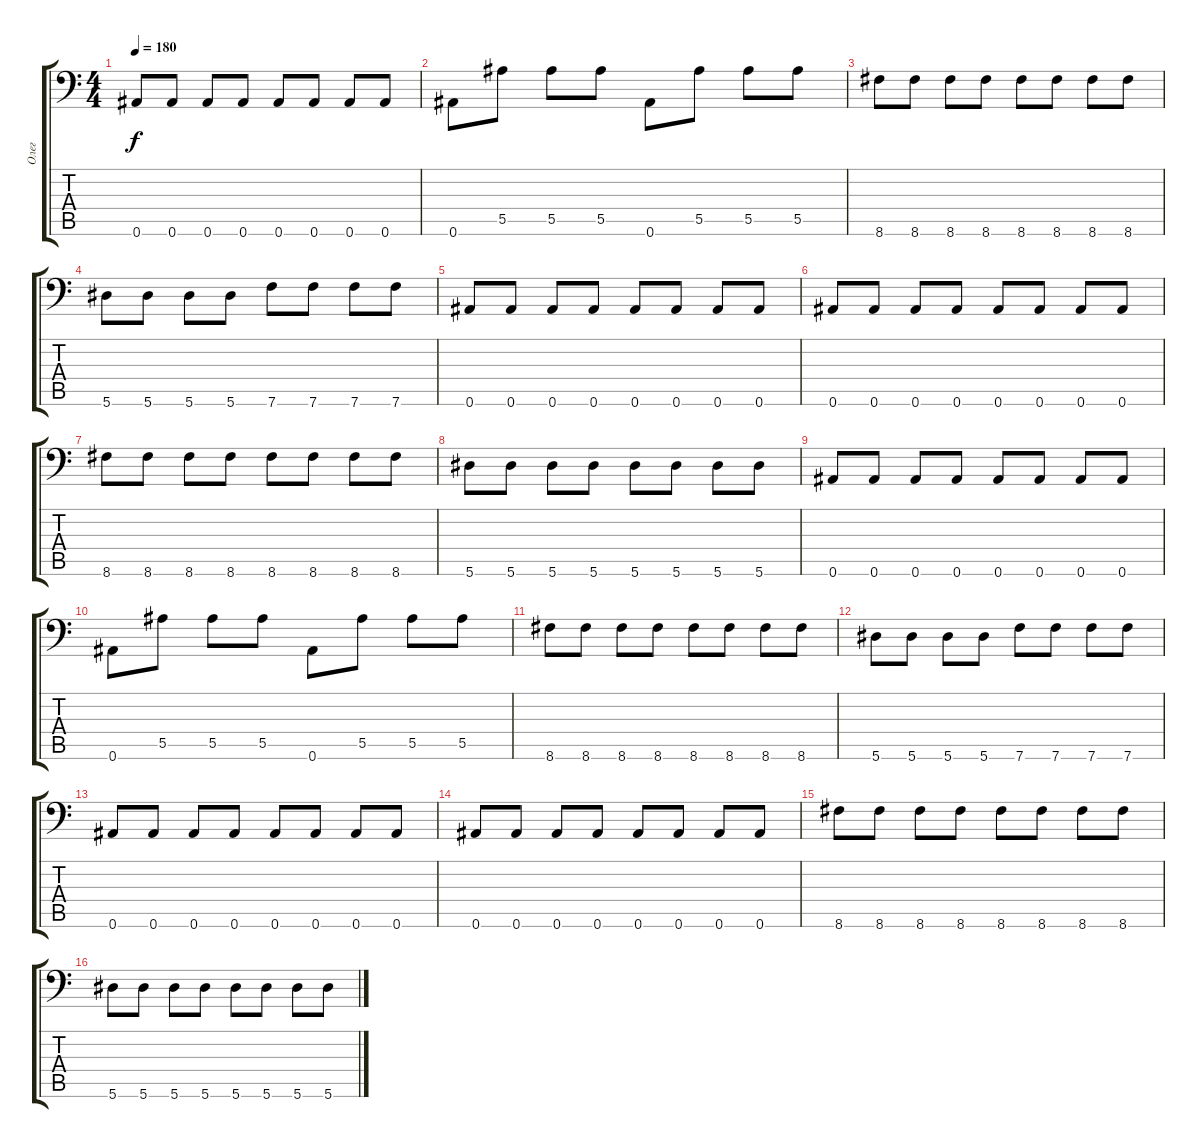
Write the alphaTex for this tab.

\track ("Олег" "Олег") {instrument distortionguitar}
\staff {score tabs}
\tuning (C4 G3 Eb3 Bb2 F2 Bb1) {hide}
\ts (4 4)
\tempo 180
\clef f4
\ks c
0.6.8{dy f} 0.6.8 0.6.8 0.6.8 0.6.8 0.6.8 0.6.8 0.6.8 |
0.6.8 5.5.8 5.5.8 5.5.8 0.6.8 5.5.8 5.5.8 5.5.8 |
8.6.8 8.6.8 8.6.8 8.6.8 8.6.8 8.6.8 8.6.8 8.6.8 |
5.6.8 5.6.8 5.6.8 5.6.8 7.6.8 7.6.8 7.6.8 7.6.8 |
0.6.8 0.6.8 0.6.8 0.6.8 0.6.8 0.6.8 0.6.8 0.6.8 |
0.6.8 0.6.8 0.6.8 0.6.8 0.6.8 0.6.8 0.6.8 0.6.8 |
8.6.8 8.6.8 8.6.8 8.6.8 8.6.8 8.6.8 8.6.8 8.6.8 |
5.6.8 5.6.8 5.6.8 5.6.8 5.6.8 5.6.8 5.6.8 5.6.8 |
0.6.8 0.6.8 0.6.8 0.6.8 0.6.8 0.6.8 0.6.8 0.6.8 |
0.6.8 5.5.8 5.5.8 5.5.8 0.6.8 5.5.8 5.5.8 5.5.8 |
8.6.8 8.6.8 8.6.8 8.6.8 8.6.8 8.6.8 8.6.8 8.6.8 |
5.6.8 5.6.8 5.6.8 5.6.8 7.6.8 7.6.8 7.6.8 7.6.8 |
0.6.8 0.6.8 0.6.8 0.6.8 0.6.8 0.6.8 0.6.8 0.6.8 |
0.6.8 0.6.8 0.6.8 0.6.8 0.6.8 0.6.8 0.6.8 0.6.8 |
8.6.8 8.6.8 8.6.8 8.6.8 8.6.8 8.6.8 8.6.8 8.6.8 |
5.6.8 5.6.8 5.6.8 5.6.8 5.6.8 5.6.8 5.6.8 5.6.8
